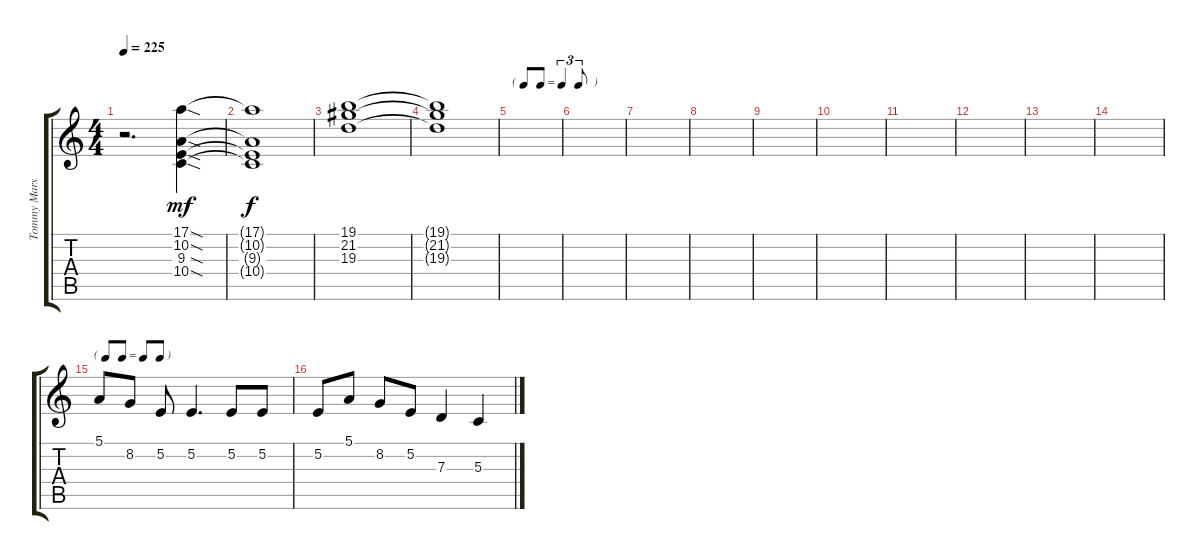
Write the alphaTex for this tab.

\track ("Tommy Mars" "Tommy Mars") {instrument synthbrass1}
\staff {score tabs}
\tuning (E4 B3 G3 D3 A2 E2) {hide}
\ts (4 4)
\tempo 225
\clef g2
\ks c
r.2{d dy f} (17.1{sod} 10.2{sod} 9.3{sod} 10.4{sod}).4{dy mf} |
(17.1{t} 10.2{t} 9.3{t} 10.4{t}).1{dy f} |
(19.1 21.2 19.3).1 |
(19.1{t} 21.2{t} 19.3{t}).1 |
\tf triplet8th
|
|
|
|
|
|
|
|
|
|
\tf none
5.1.8 8.2.8 5.2.8 5.2.4{d} 5.2.8 5.2.8 |
5.2.8 5.1.8 8.2.8 5.2.8 7.3.4 5.3.4
